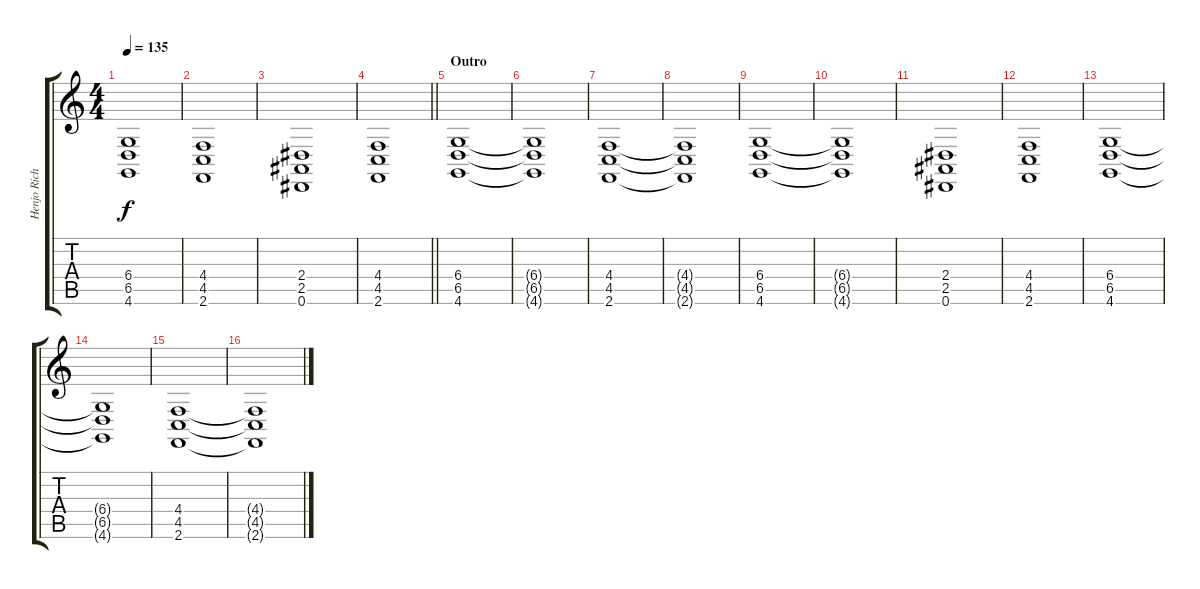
\track ("Henjo Richter" "Henjo Rich") {instrument stringensemble1}
\staff {score tabs}
\tuning (Eb4 Bb3 Gb3 Db3 Ab2 Eb2) {hide}
\ts (4 4)
\tempo 135
\clef g2
\ks c
(6.4 6.5 4.6).1{dy f} |
(4.4 4.5 2.6).1 |
(2.4 2.5 0.6).1 |
\barLineRight lightlight
(4.4 4.5 2.6).1 |
\section ("" "Outro")
(6.4 6.5 4.6).1{volume 10} |
(6.4{t} 6.5{t} 4.6{t}).1 |
(4.4 4.5 2.6).1 |
(4.4{t} 4.5{t} 2.6{t}).1 |
(6.4 6.5 4.6).1 |
(6.4{t} 6.5{t} 4.6{t}).1 |
(2.4 2.5 0.6).1 |
(4.4 4.5 2.6).1 |
(6.4 6.5 4.6).1 |
(6.4{t} 6.5{t} 4.6{t}).1 |
(4.4 4.5 2.6).1 |
(4.4{t} 4.5{t} 2.6{t}).1
